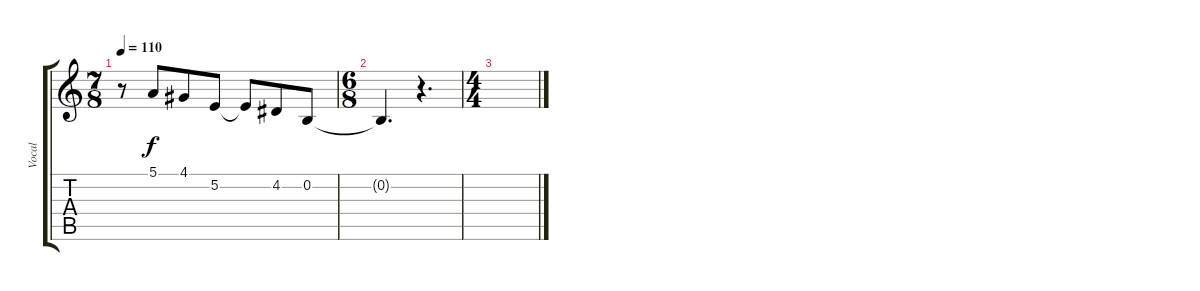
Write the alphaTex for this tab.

\track ("Vocal" "Vocal") {instrument acousticgrandpiano}
\staff {score tabs}
\tuning (E4 B3 G3 D3 A2 E2) {hide}
\ts (7 8)
\tempo 110
\clef g2
\ks c
r.8{dy f} 5.1.8 4.1.8 5.2.8 5.2{t}.8 4.2.8 0.2.8 |
\ts (6 8)
0.2{t}.4{d} r.4{d} |
\ts (4 4)
